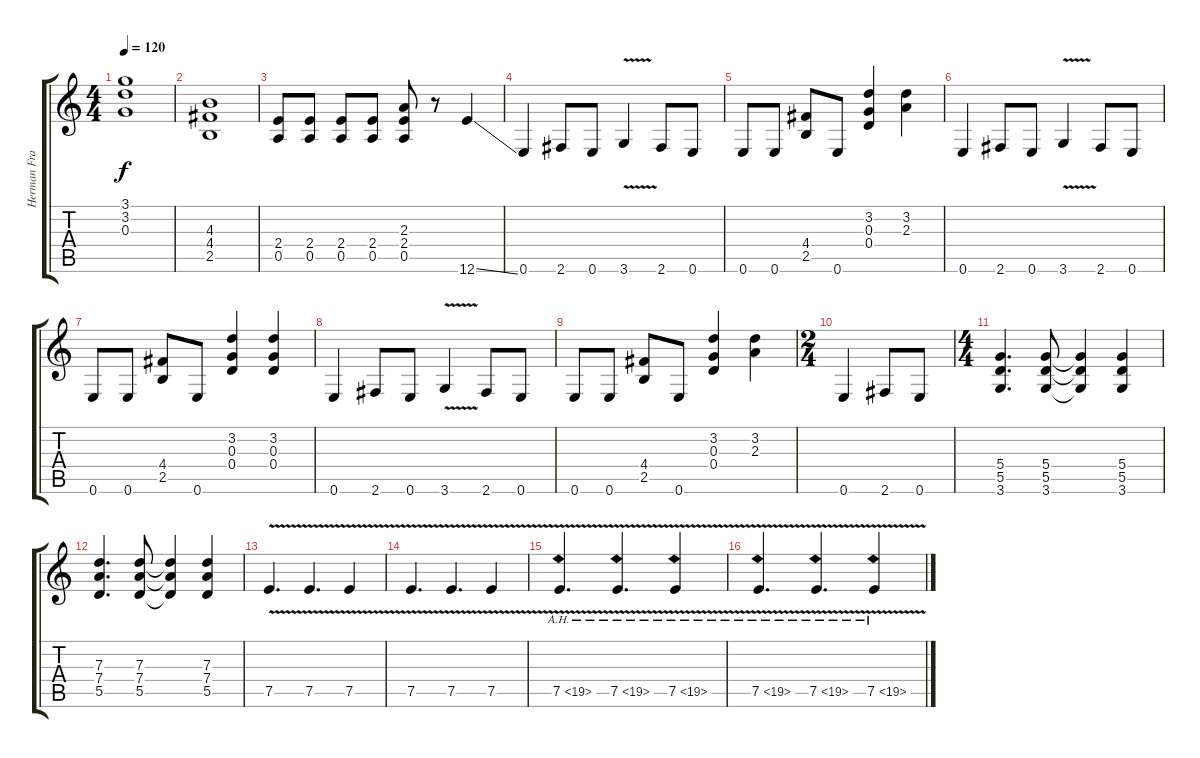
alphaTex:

\track ("Herman Frank " "Herman Fra") {instrument overdrivenguitar}
\staff {score tabs}
\tuning (E4 B3 G3 D3 A2 E2) {hide}
\ts (4 4)
\tempo 120
\clef g2
\ks c
(3.1 3.2 0.3).1{dy f} |
(4.3 4.4 2.5).1 |
(2.4 0.5).8 (2.4 0.5).8 (2.4 0.5).8 (2.4 0.5).8 (2.3 2.4 0.5).8 r.8 12.6{ss}.4 |
0.6.4 2.6.8 0.6.8 3.6{v}.4 2.6.8 0.6.8 |
0.6.8 0.6.8 (4.4 2.5).8 0.6.8 (3.2 0.3 0.4).4 (3.2 2.3).4 |
0.6.4 2.6.8 0.6.8 3.6{v}.4 2.6.8 0.6.8 |
0.6.8 0.6.8 (4.4 2.5).8 0.6.8 (3.2 0.3 0.4).4 (3.2 0.3 0.4).4 |
0.6.4 2.6.8 0.6.8 3.6{v}.4 2.6.8 0.6.8 |
0.6.8 0.6.8 (4.4 2.5).8 0.6.8 (3.2 0.3 0.4).4 (3.2 2.3).4 |
\ts (2 4)
0.6.4 2.6.8 0.6.8 |
\ts (4 4)
(5.4 5.5 3.6).4{d} (5.4 5.5 3.6).8 (5.4{t} 5.5{t} 3.6{t}).4 (5.4 5.5 3.6).4 |
(7.3 7.4 5.5).4{d} (7.3 7.4 5.5).8 (7.3{t} 7.4{t} 5.5{t}).4 (7.3 7.4 5.5).4 |
7.5{v}.4{d} 7.5{v}.4{d} 7.5{v}.4 |
7.5{v}.4{d} 7.5{v}.4{d} 7.5{v}.4 |
7.5{ah 12 v}.4{d} 7.5{ah 12 v}.4{d} 7.5{ah 12 v}.4 |
7.5{ah 12 v}.4{d} 7.5{ah 12 v}.4{d} 7.5{ah 12 v}.4
